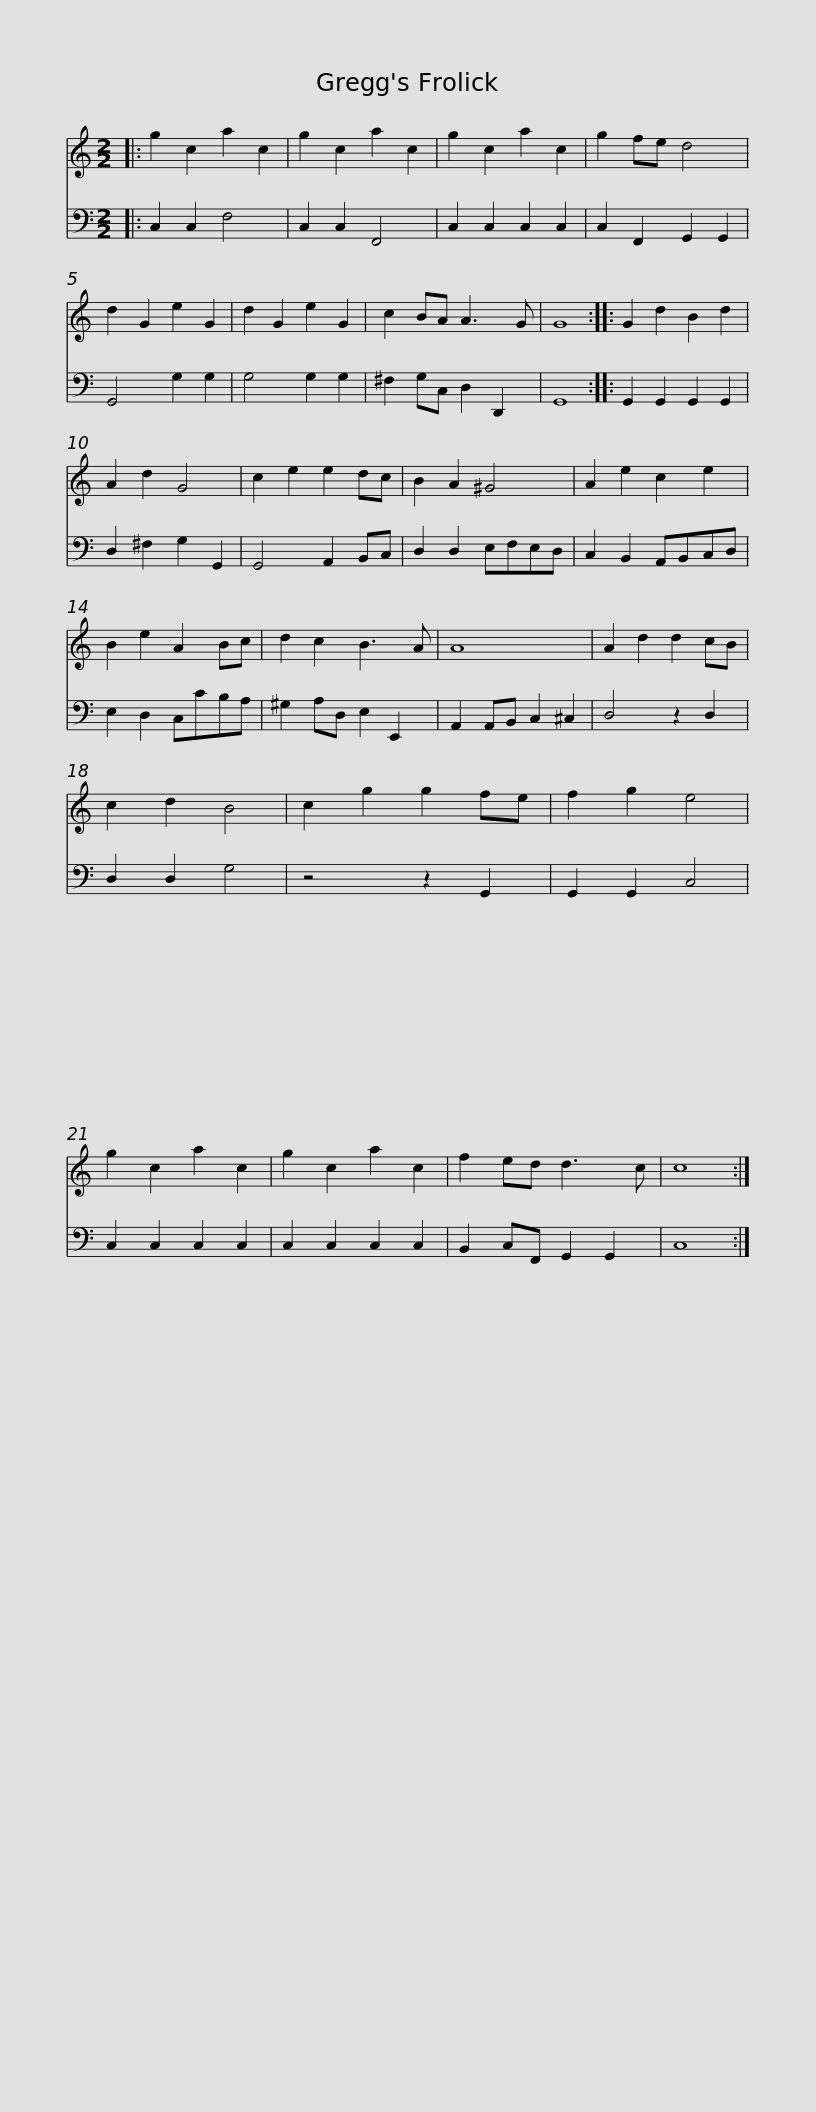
X:1
%%score 1 2
L:1/8
M:2/2
I:linebreak $
K:C
V:1 treble
V:2 bass
V:1
|: g2 c2 a2 c2 | g2 c2 a2 c2 | g2 c2 a2 c2 | g2 fe d4 | d2 G2 e2 G2 | %5
 d2 G2 e2 G2 | c2 BA A3 G | G8 :: G2 d2 B2 d2 |$ A2 d2 G4 | %10
 c2 e2 e2 dc | B2 A2 ^G4 | A2 e2 c2 e2 | B2 e2 A2 Bc | d2 c2 B3 A | %15
 A8 |$ A2 d2 d2 cB | c2 d2 B4 | c2 g2 g2 fe | f2 g2 e4 | %20
 g2 c2 a2 c2 | g2 c2 a2 c2 | f2 ed d3 c | c8 :| %24
V:2
|: C,2 C,2 F,4 | C,2 C,2 F,,4 | C,2 C,2 C,2 C,2 | C,2 F,,2 G,,2 G,,2 | G,,4 G,2 G,2 | %5
 G,4 G,2 G,2 | ^F,2 G,C, D,2 D,,2 | G,,8 :: G,,2 G,,2 G,,2 G,,2 |$ D,2 ^F,2 G,2 G,,2 | %10
 G,,4 A,,2 B,,C, | D,2 D,2 E,F,E,D, | C,2 B,,2 A,,B,,C,D, | E,2 D,2 C,CB,A, | ^G,2 A,D, E,2 E,,2 | %15
 A,,2 A,,B,, C,2 ^C,2 |$ D,4 z2 D,2 | D,2 D,2 G,4 | z4 z2 G,,2 | G,,2 G,,2 C,4 | %20
 C,2 C,2 C,2 C,2 | C,2 C,2 C,2 C,2 | B,,2 C,F,, G,,2 G,,2 | C,8 :| %24
